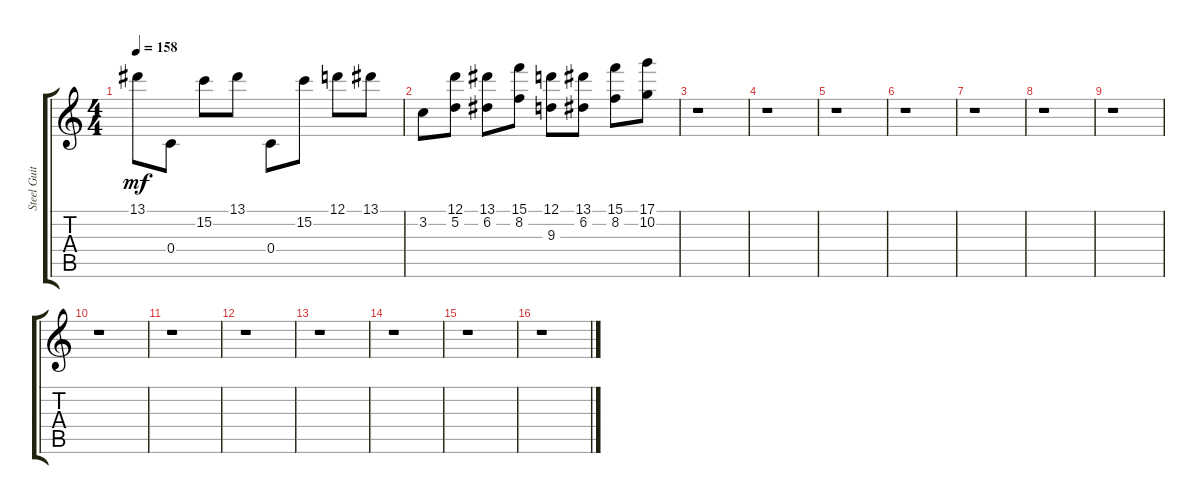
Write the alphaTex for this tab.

\track ("Steel Guitar" "Steel Guit") {instrument acousticguitarsteel}
\staff {score tabs}
\tuning (D4 A3 F3 C3 G2 C2) {hide}
\ts (4 4)
\tempo 158
\clef g2
\ks c
13.1.8{dy mf} 0.4.8 15.2.8 13.1.8 0.4.8 15.2.8 12.1.8 13.1.8 |
3.2.8 (12.1 5.2).8 (13.1 6.2).8 (15.1 8.2).8 (12.1 9.3).8 (13.1 6.2).8 (15.1 8.2).8 (17.1 10.2).8 |
r.1 |
r.1 |
r.1 |
r.1 |
r.1 |
r.1 |
r.1 |
r.1 |
r.1 |
r.1 |
r.1 |
r.1 |
r.1 |
r.1
